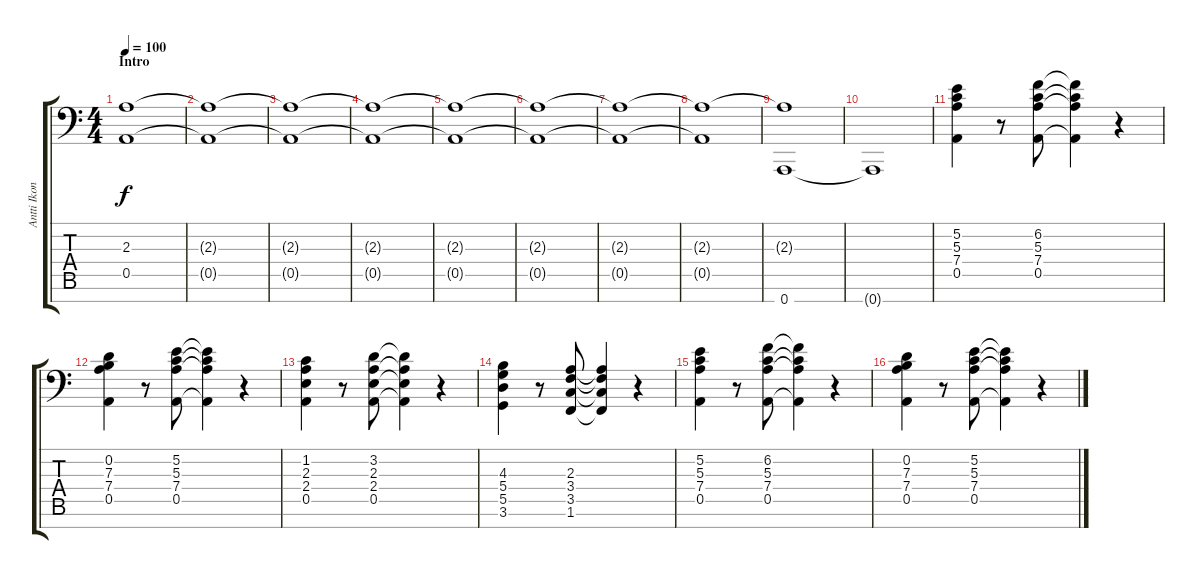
\track ("Antti Ikonen" "Antti Ikon") {instrument stringensemble1}
\staff {score tabs}
\tuning (E4 B3 G3 D3 A2 E2 A1) {hide}
\ts (4 4)
\section ("" "Intro")
\tempo 100
\clef f4
\ks c
(2.3 0.5).1{dy f instrument stringensemble1} |
(2.3{t} 0.5{t}).1 |
(2.3{t} 0.5{t}).1 |
(2.3{t} 0.5{t}).1 |
(2.3{t} 0.5{t}).1 |
(2.3{t} 0.5{t}).1 |
(2.3{t} 0.5{t}).1 |
(2.3{t} 0.5{t}).1 |
(2.3{t} 0.7).1 |
0.7{t}.1 |
(5.2 5.3 7.4 0.5).4 r.8 (6.2 5.3 7.4 0.5).8 (6.2{t} 5.3{t} 7.4{t} 0.5{t}).4 r.4 |
(0.2 7.3 7.4 0.5).4 r.8 (5.2 5.3 7.4 0.5).8 (5.2{t} 5.3{t} 7.4{t} 0.5{t}).4 r.4 |
(1.2 2.3 2.4 0.5).4 r.8 (3.2 2.3 2.4 0.5).8 (3.2{t} 2.3{t} 2.4{t} 0.5{t}).4 r.4 |
(4.3 5.4 5.5 3.6).4 r.8 (2.3 3.4 3.5 1.6).8 (2.3{t} 3.4{t} 3.5{t} 1.6{t}).4 r.4 |
(5.2 5.3 7.4 0.5).4 r.8 (6.2 5.3 7.4 0.5).8 (6.2{t} 5.3{t} 7.4{t} 0.5{t}).4 r.4 |
(0.2 7.3 7.4 0.5).4 r.8 (5.2 5.3 7.4 0.5).8 (5.2{t} 5.3{t} 7.4{t} 0.5{t}).4 r.4
